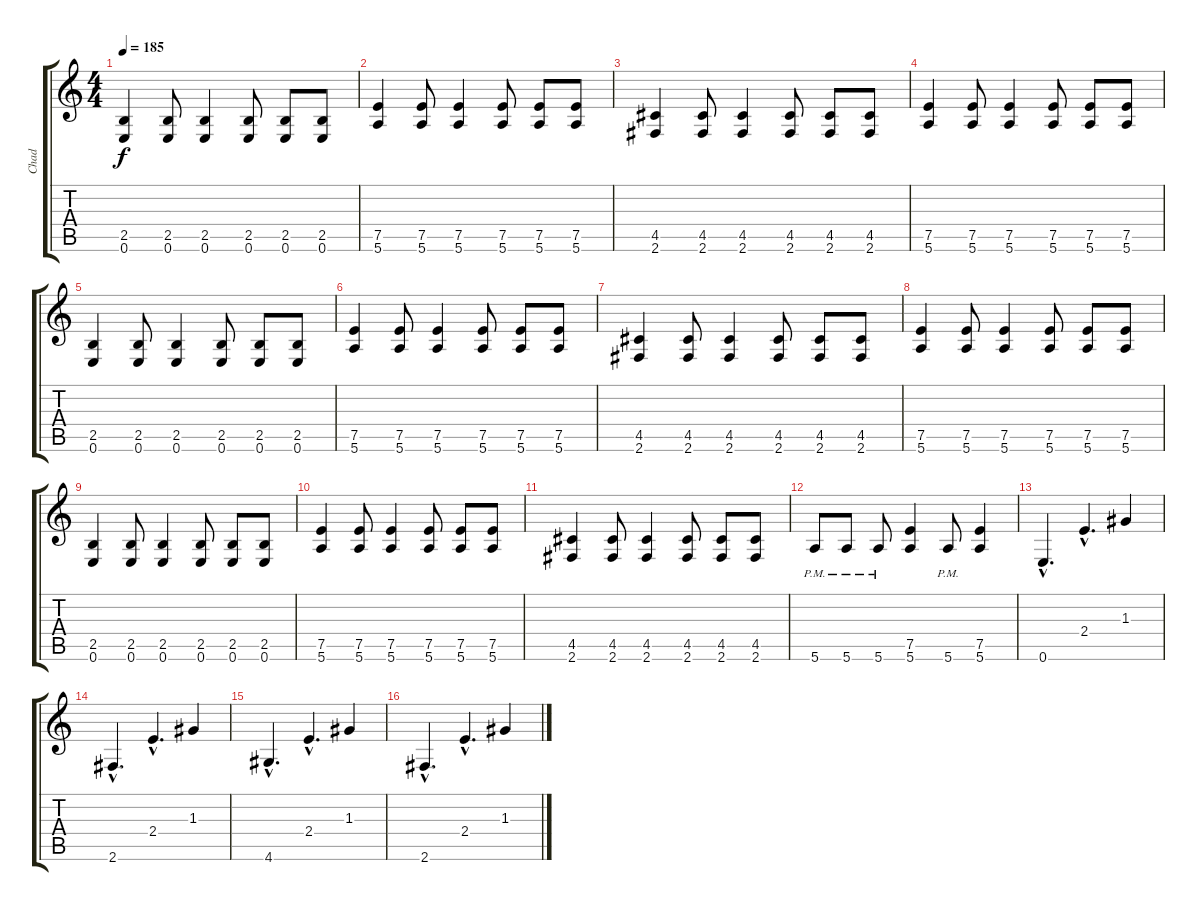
\track ("Chad" "Chad") {instrument distortionguitar}
\staff {score tabs}
\tuning (E4 B3 G3 D3 A2 E2) {hide}
\ts (4 4)
\tempo 185
\clef g2
\ks c
(2.5 0.6).4{dy f} (2.5 0.6).8 (2.5 0.6).4 (2.5 0.6).8 (2.5 0.6).8 (2.5 0.6).8 |
(7.5 5.6).4 (7.5 5.6).8 (7.5 5.6).4 (7.5 5.6).8 (7.5 5.6).8 (7.5 5.6).8 |
(4.5 2.6).4 (4.5 2.6).8 (4.5 2.6).4 (4.5 2.6).8 (4.5 2.6).8 (4.5 2.6).8 |
(7.5 5.6).4 (7.5 5.6).8 (7.5 5.6).4 (7.5 5.6).8 (7.5 5.6).8 (7.5 5.6).8 |
(2.5 0.6).4 (2.5 0.6).8 (2.5 0.6).4 (2.5 0.6).8 (2.5 0.6).8 (2.5 0.6).8 |
(7.5 5.6).4 (7.5 5.6).8 (7.5 5.6).4 (7.5 5.6).8 (7.5 5.6).8 (7.5 5.6).8 |
(4.5 2.6).4 (4.5 2.6).8 (4.5 2.6).4 (4.5 2.6).8 (4.5 2.6).8 (4.5 2.6).8 |
(7.5 5.6).4 (7.5 5.6).8 (7.5 5.6).4 (7.5 5.6).8 (7.5 5.6).8 (7.5 5.6).8 |
(2.5 0.6).4 (2.5 0.6).8 (2.5 0.6).4 (2.5 0.6).8 (2.5 0.6).8 (2.5 0.6).8 |
(7.5 5.6).4 (7.5 5.6).8 (7.5 5.6).4 (7.5 5.6).8 (7.5 5.6).8 (7.5 5.6).8 |
(4.5 2.6).4 (4.5 2.6).8 (4.5 2.6).4 (4.5 2.6).8 (4.5 2.6).8 (4.5 2.6).8 |
5.6{pm}.8 5.6{pm}.8 5.6{pm}.8 (7.5 5.6).4 5.6{pm}.8 (7.5 5.6).4 |
0.6{hac}.4{d} 2.4{hac}.4{d} 1.3.4 |
2.6{hac}.4{d} 2.4{hac}.4{d} 1.3.4 |
4.6{hac}.4{d} 2.4{hac}.4{d} 1.3.4 |
2.6{hac}.4{d} 2.4{hac}.4{d} 1.3.4
